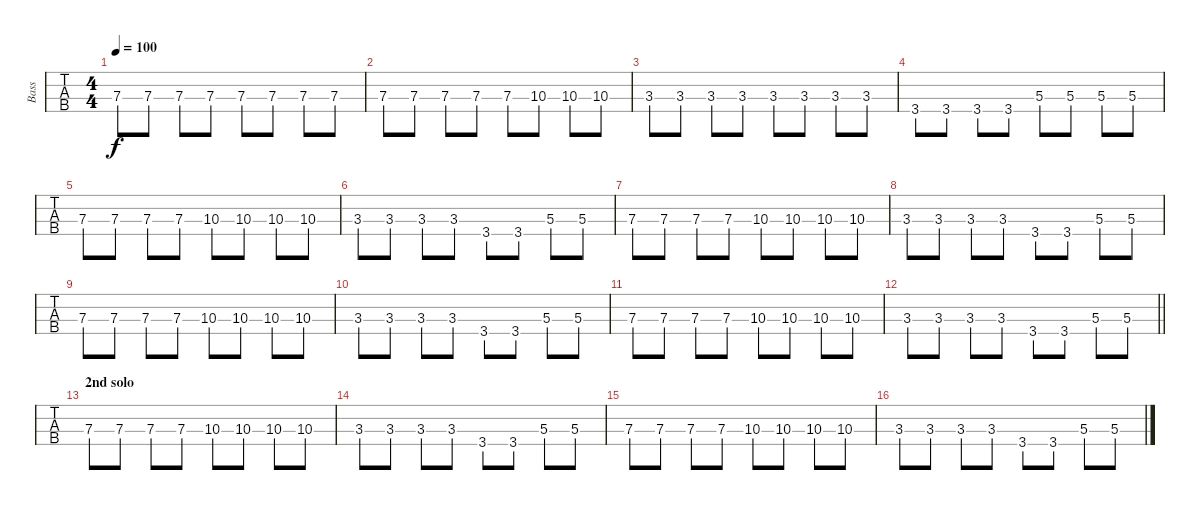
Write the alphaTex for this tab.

\track ("Bass" "Bass") {instrument electricbassfinger}
\staff {tabs}
\tuning (G2 D2 A1 E1) {hide}
\ts (4 4)
\tempo 100
\clef f4
\ks c
7.3.8{dy f} 7.3.8 7.3.8 7.3.8 7.3.8 7.3.8 7.3.8 7.3.8 |
7.3.8 7.3.8 7.3.8 7.3.8 7.3.8 10.3.8 10.3.8 10.3.8 |
3.3.8 3.3.8 3.3.8 3.3.8 3.3.8 3.3.8 3.3.8 3.3.8 |
3.4.8 3.4.8 3.4.8 3.4.8 5.3.8 5.3.8 5.3.8 5.3.8 |
7.3.8 7.3.8 7.3.8 7.3.8 10.3.8 10.3.8 10.3.8 10.3.8 |
3.3.8 3.3.8 3.3.8 3.3.8 3.4.8 3.4.8 5.3.8 5.3.8 |
7.3.8 7.3.8 7.3.8 7.3.8 10.3.8 10.3.8 10.3.8 10.3.8 |
3.3.8 3.3.8 3.3.8 3.3.8 3.4.8 3.4.8 5.3.8 5.3.8 |
7.3.8 7.3.8 7.3.8 7.3.8 10.3.8 10.3.8 10.3.8 10.3.8 |
3.3.8 3.3.8 3.3.8 3.3.8 3.4.8 3.4.8 5.3.8 5.3.8 |
7.3.8 7.3.8 7.3.8 7.3.8 10.3.8 10.3.8 10.3.8 10.3.8 |
\barLineRight lightlight
3.3.8 3.3.8 3.3.8 3.3.8 3.4.8 3.4.8 5.3.8 5.3.8 |
\section ("" "2nd solo")
7.3.8 7.3.8 7.3.8 7.3.8 10.3.8 10.3.8 10.3.8 10.3.8 |
3.3.8 3.3.8 3.3.8 3.3.8 3.4.8 3.4.8 5.3.8 5.3.8 |
7.3.8 7.3.8 7.3.8 7.3.8 10.3.8 10.3.8 10.3.8 10.3.8 |
3.3.8 3.3.8 3.3.8 3.3.8 3.4.8 3.4.8 5.3.8 5.3.8
